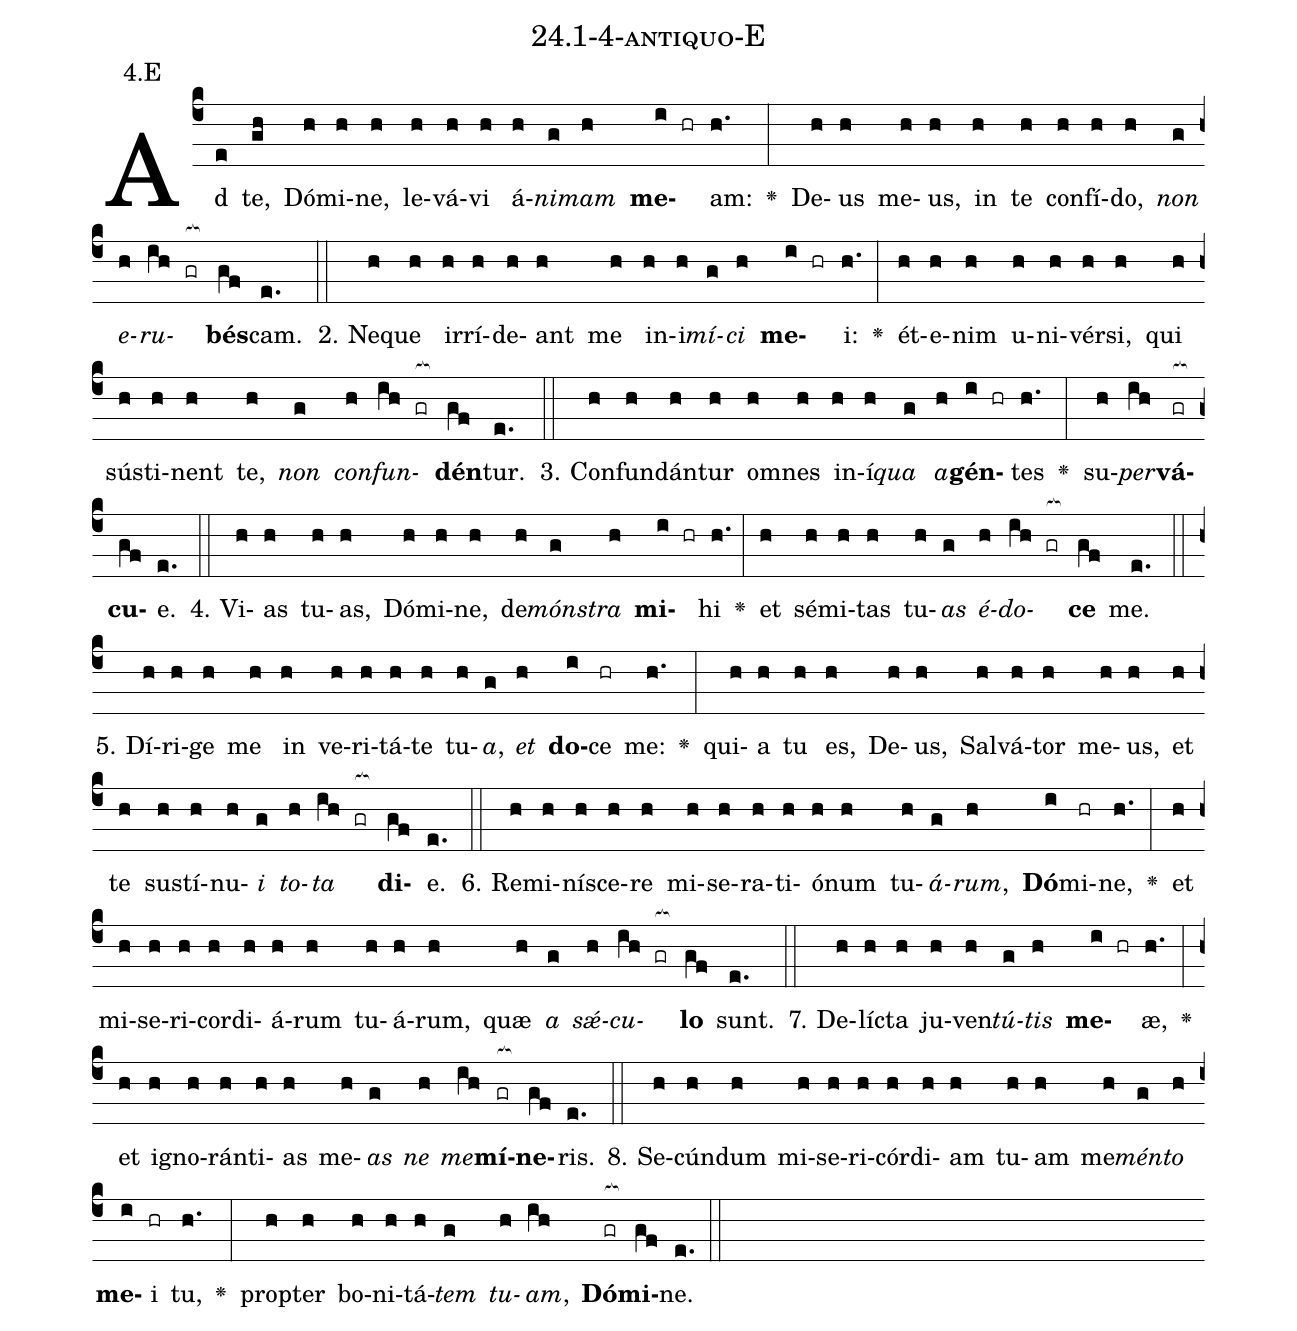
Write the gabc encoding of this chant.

name: 24.1-4-antiquo-E;
annotation: 4.E;
%%
(c4)Ad(e) te,(gh) Dó(h)mi(h)ne,(h) le(h)vá(h)vi(h) á(h)<i>ni</i>(g)<i>mam</i>(h) <b>me</b>(i hr)am:(h.) <v>\greheightstar</v>(:) De(h)us(h) me(h)us,(h) in(h) te(h) con(h)fí(h)do,(h) <i>non</i>(g) <i>e</i>(h)<i>ru</i>(ih gr[ocb:1{])<b>bés</b>(gf[ocb:0}])cam.(e.) (::)
2. Ne(h)que(h) ir(h)rí(h)de(h)ant(h) me(h) in(h)i(h)<i>mí</i>(g)<i>ci</i>(h) <b>me</b>(i hr)i:(h.) <v>\greheightstar</v>(:) ét(h)e(h)nim(h) u(h)ni(h)vér(h)si,(h) qui(h) sús(h)ti(h)nent(h) te,(h) <i>non</i>(g) <i>con</i>(h)<i>fun</i>(ih gr[ocb:1{])<b>dén</b>(gf[ocb:0}])tur.(e.) (::)
3. Con(h)fun(h)dán(h)tur(h) om(h)nes(h) in(h)í(h)<i>qua</i>(g) <i>a</i>(h)<b>gén</b>(i hr)tes(h.) <v>\greheightstar</v>(:) su(h)<i>per</i>(ih)<b>vá</b>(gr[ocb:1{])<b>cu</b>(gf[ocb:0}])e.(e.) (::)
4. Vi(h)as(h) tu(h)as,(h) Dó(h)mi(h)ne,(h) de(h)<i>móns</i>(g)<i>tra</i>(h) <b>mi</b>(i hr)hi(h.) <v>\greheightstar</v>(:) et(h) sé(h)mi(h)tas(h) tu(h)<i>as</i>(g) <i>é</i>(h)<i>do</i>(ih gr[ocb:1{])<b>ce</b>(gf[ocb:0}]) me.(e.) (::)
5. Dí(h)ri(h)ge(h) me(h) in(h) ve(h)ri(h)tá(h)te(h) tu(h)<i>a</i>,(g) <i>et</i>(h) <b>do</b>(i)ce(hr) me:(h.) <v>\greheightstar</v>(:) qui(h)a(h) tu(h) es,(h) De(h)us,(h) Sal(h)vá(h)tor(h) me(h)us,(h) et(h) te(h) sus(h)tí(h)nu(h)<i>i</i>(g) <i>to</i>(h)<i>ta</i>(ih gr[ocb:1{]) <b>di</b>(gf[ocb:0}])e.(e.) (::)
6. Re(h)mi(h)ní(h)sce(h)re(h) mi(h)se(h)ra(h)ti(h)ó(h)num(h) tu(h)<i>á</i>(g)<i>rum</i>,(h) <b>Dó</b>(i)mi(hr)ne,(h.) <v>\greheightstar</v>(:) et(h) mi(h)se(h)ri(h)cor(h)di(h)á(h)rum(h) tu(h)á(h)rum,(h) quæ(h) <i>a</i>(g) <i>sǽ</i>(h)<i>cu</i>(ih gr[ocb:1{])<b>lo</b>(gf[ocb:0}]) sunt.(e.) (::)
7. De(h)líc(h)ta(h) ju(h)ven(h)<i>tú</i>(g)<i>tis</i>(h) <b>me</b>(i hr)æ,(h.) <v>\greheightstar</v>(:) et(h) i(h)gno(h)rán(h)ti(h)as(h) me(h)<i>as</i>(g) <i>ne</i>(h) <i>me</i>(ih)<b>mí</b>(gr[ocb:1{])<b>ne</b>(gf[ocb:0}])ris.(e.) (::)
8. Se(h)cún(h)dum(h) mi(h)se(h)ri(h)cór(h)di(h)am(h) tu(h)am(h) me(h)<i>mén</i>(g)<i>to</i>(h) <b>me</b>(i)i(hr) tu,(h.) <v>\greheightstar</v>(:) prop(h)ter(h) bo(h)ni(h)tá(h)<i>tem</i>(g) <i>tu</i>(h)<i>am</i>,(ih) <b>Dó</b>(gr[ocb:1{])<b>mi</b>(gf[ocb:0}])ne.(e.) (::)
